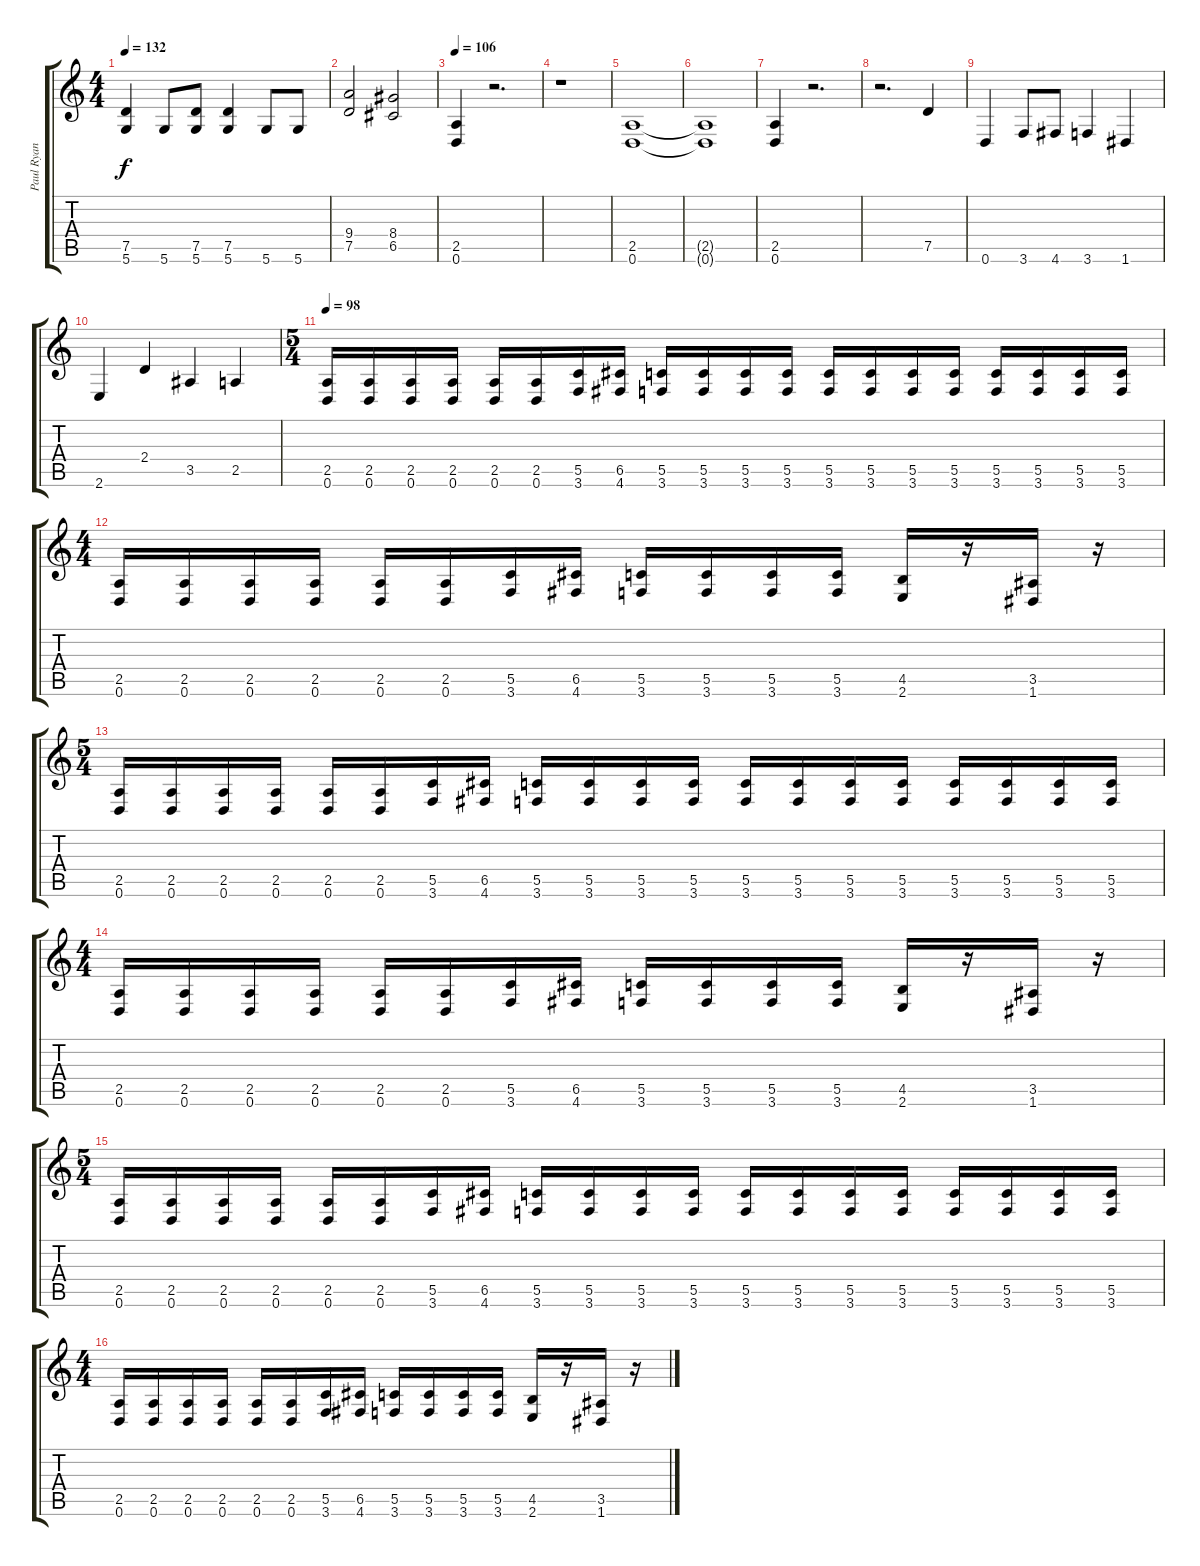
\track ("Paul Ryan (Guitar)" "Paul Ryan ") {instrument distortionguitar}
\staff {score tabs}
\tuning (D4 A3 F3 C3 G2 D2) {hide}
\ts (4 4)
\tempo 132
\clef g2
\ks c
(7.5 5.6).4{dy f} 5.6.8 (7.5 5.6).8 (7.5 5.6).4 5.6.8 5.6.8 |
(9.4 7.5).2 (8.4 6.5).2 |
\tempo 106
(2.5 0.6).4 r.2{d} |
r.1 |
(2.5 0.6).1 |
(2.5{t} 0.6{t}).1 |
(2.5 0.6).4 r.2{d} |
r.2{d} 7.5.4 |
0.6.4 3.6.8 4.6.8 3.6.4 1.6.4 |
2.6.4 2.4.4 3.5.4 2.5.4 |
\ts (5 4)
\tempo 98
(2.5 0.6).16 (2.5 0.6).16 (2.5 0.6).16 (2.5 0.6).16 (2.5 0.6).16 (2.5 0.6).16 (5.5 3.6).16 (6.5 4.6).16 (5.5 3.6).16 (5.5 3.6).16 (5.5 3.6).16 (5.5 3.6).16 (5.5 3.6).16 (5.5 3.6).16 (5.5 3.6).16 (5.5 3.6).16 (5.5 3.6).16 (5.5 3.6).16 (5.5 3.6).16 (5.5 3.6).16 |
\ts (4 4)
(2.5 0.6).16 (2.5 0.6).16 (2.5 0.6).16 (2.5 0.6).16 (2.5 0.6).16 (2.5 0.6).16 (5.5 3.6).16 (6.5 4.6).16 (5.5 3.6).16 (5.5 3.6).16 (5.5 3.6).16 (5.5 3.6).16 (4.5 2.6).16 r.16 (3.5 1.6).16 r.16 |
\ts (5 4)
(2.5 0.6).16 (2.5 0.6).16 (2.5 0.6).16 (2.5 0.6).16 (2.5 0.6).16 (2.5 0.6).16 (5.5 3.6).16 (6.5 4.6).16 (5.5 3.6).16 (5.5 3.6).16 (5.5 3.6).16 (5.5 3.6).16 (5.5 3.6).16 (5.5 3.6).16 (5.5 3.6).16 (5.5 3.6).16 (5.5 3.6).16 (5.5 3.6).16 (5.5 3.6).16 (5.5 3.6).16 |
\ts (4 4)
(2.5 0.6).16 (2.5 0.6).16 (2.5 0.6).16 (2.5 0.6).16 (2.5 0.6).16 (2.5 0.6).16 (5.5 3.6).16 (6.5 4.6).16 (5.5 3.6).16 (5.5 3.6).16 (5.5 3.6).16 (5.5 3.6).16 (4.5 2.6).16 r.16 (3.5 1.6).16 r.16 |
\ts (5 4)
(2.5 0.6).16 (2.5 0.6).16 (2.5 0.6).16 (2.5 0.6).16 (2.5 0.6).16 (2.5 0.6).16 (5.5 3.6).16 (6.5 4.6).16 (5.5 3.6).16 (5.5 3.6).16 (5.5 3.6).16 (5.5 3.6).16 (5.5 3.6).16 (5.5 3.6).16 (5.5 3.6).16 (5.5 3.6).16 (5.5 3.6).16 (5.5 3.6).16 (5.5 3.6).16 (5.5 3.6).16 |
\ts (4 4)
(2.5 0.6).16 (2.5 0.6).16 (2.5 0.6).16 (2.5 0.6).16 (2.5 0.6).16 (2.5 0.6).16 (5.5 3.6).16 (6.5 4.6).16 (5.5 3.6).16 (5.5 3.6).16 (5.5 3.6).16 (5.5 3.6).16 (4.5 2.6).16 r.16 (3.5 1.6).16 r.16
